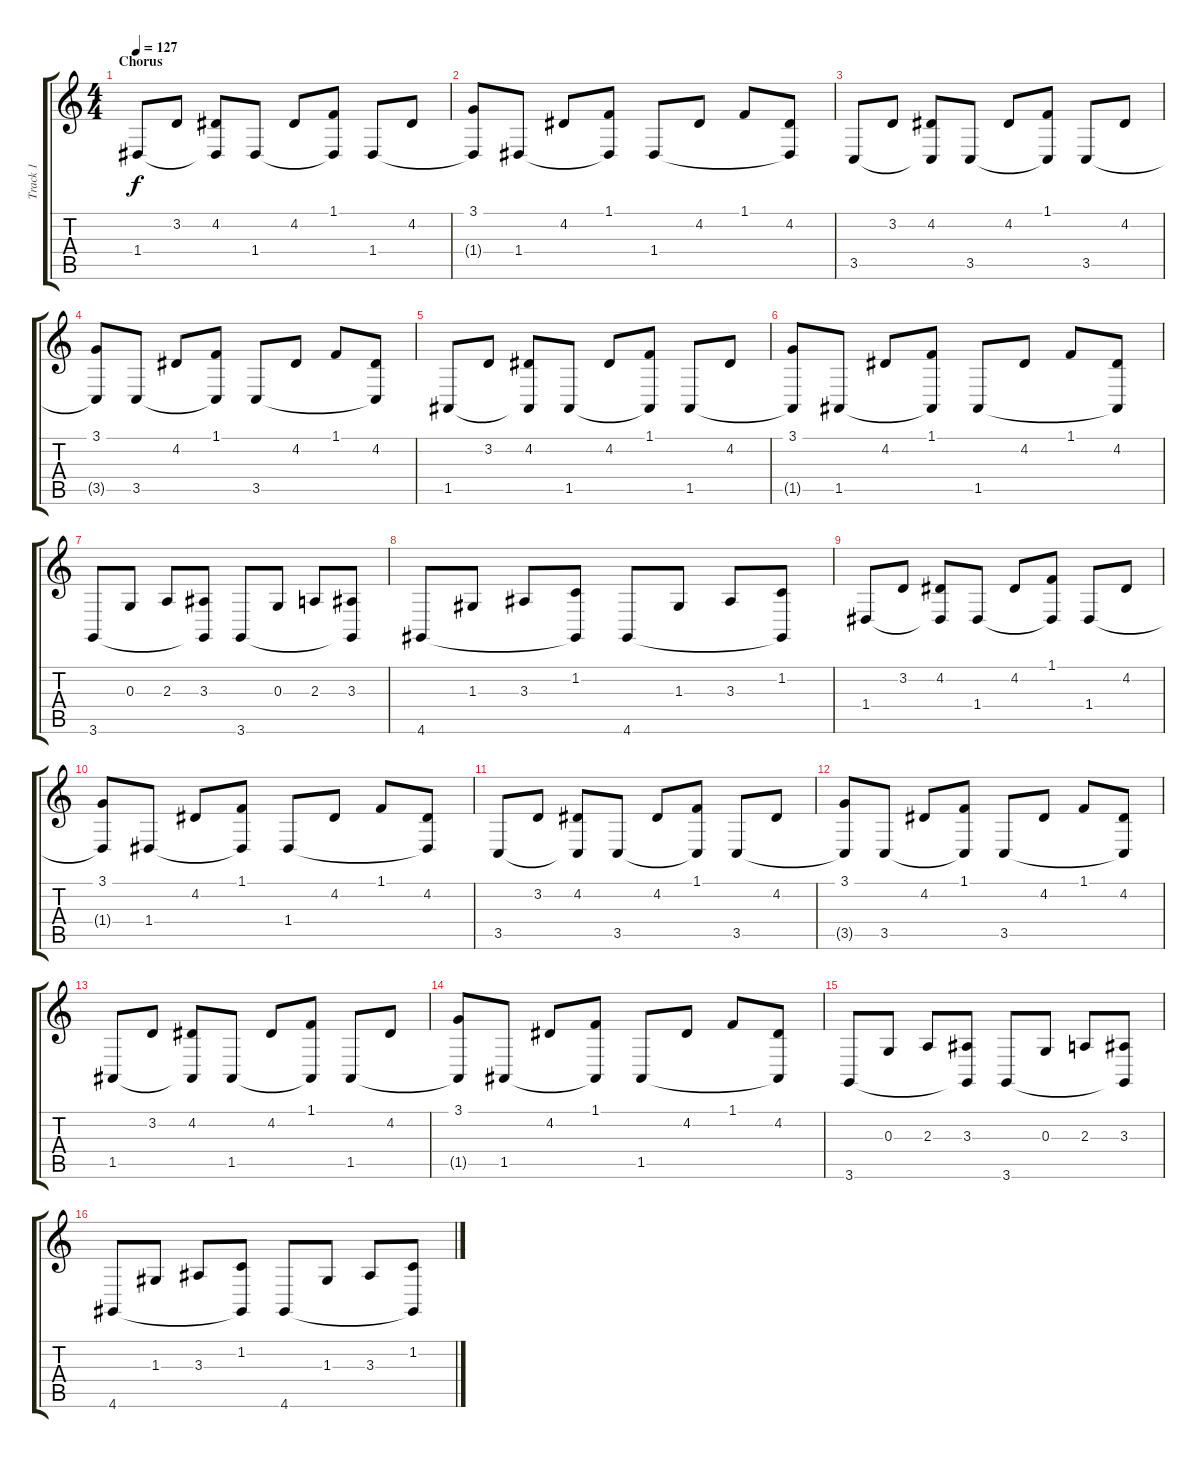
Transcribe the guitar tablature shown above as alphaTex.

\track ("Track 1" "Track 1") {instrument brightacousticpiano}
\staff {score tabs}
\tuning (E4 B3 G3 D3 A2 E2) {hide}
\ts (4 4)
\section ("" "Chorus")
\tempo 127
\clef g2
\ks c
1.4.8{dy f} 3.2.8 (4.2 1.4{t}).8 1.4.8 4.2.8 (1.1 1.4{t}).8 1.4.8 4.2.8 |
(3.1 1.4{t}).8 1.4.8 4.2.8 (1.1 1.4{t}).8 1.4.8 4.2.8 1.1.8 (4.2 1.4{t}).8 |
3.5.8 3.2.8 (4.2 3.5{t}).8 3.5.8 4.2.8 (1.1 3.5{t}).8 3.5.8 4.2.8 |
(3.1 3.5{t}).8 3.5.8 4.2.8 (1.1 3.5{t}).8 3.5.8 4.2.8 1.1.8 (4.2 3.5{t}).8 |
1.5.8 3.2.8 (4.2 1.5{t}).8 1.5.8 4.2.8 (1.1 1.5{t}).8 1.5.8 4.2.8 |
(3.1 1.5{t}).8 1.5.8 4.2.8 (1.1 1.5{t}).8 1.5.8 4.2.8 1.1.8 (4.2 1.5{t}).8 |
3.6.8 0.3.8 2.3.8 (3.3 3.6{t}).8 3.6.8 0.3.8 2.3.8 (3.3 3.6{t}).8 |
4.6.8 1.3.8 3.3.8 (1.2 4.6{t}).8 4.6.8 1.3.8 3.3.8 (1.2 4.6{t}).8 |
1.4.8 3.2.8 (4.2 1.4{t}).8 1.4.8 4.2.8 (1.1 1.4{t}).8 1.4.8 4.2.8 |
(3.1 1.4{t}).8 1.4.8 4.2.8 (1.1 1.4{t}).8 1.4.8 4.2.8 1.1.8 (4.2 1.4{t}).8 |
3.5.8 3.2.8 (4.2 3.5{t}).8 3.5.8 4.2.8 (1.1 3.5{t}).8 3.5.8 4.2.8 |
(3.1 3.5{t}).8 3.5.8 4.2.8 (1.1 3.5{t}).8 3.5.8 4.2.8 1.1.8 (4.2 3.5{t}).8 |
1.5.8 3.2.8 (4.2 1.5{t}).8 1.5.8 4.2.8 (1.1 1.5{t}).8 1.5.8 4.2.8 |
(3.1 1.5{t}).8 1.5.8 4.2.8 (1.1 1.5{t}).8 1.5.8 4.2.8 1.1.8 (4.2 1.5{t}).8 |
3.6.8 0.3.8 2.3.8 (3.3 3.6{t}).8 3.6.8 0.3.8 2.3.8 (3.3 3.6{t}).8 |
4.6.8 1.3.8 3.3.8 (1.2 4.6{t}).8 4.6.8 1.3.8 3.3.8 (1.2 4.6{t}).8
